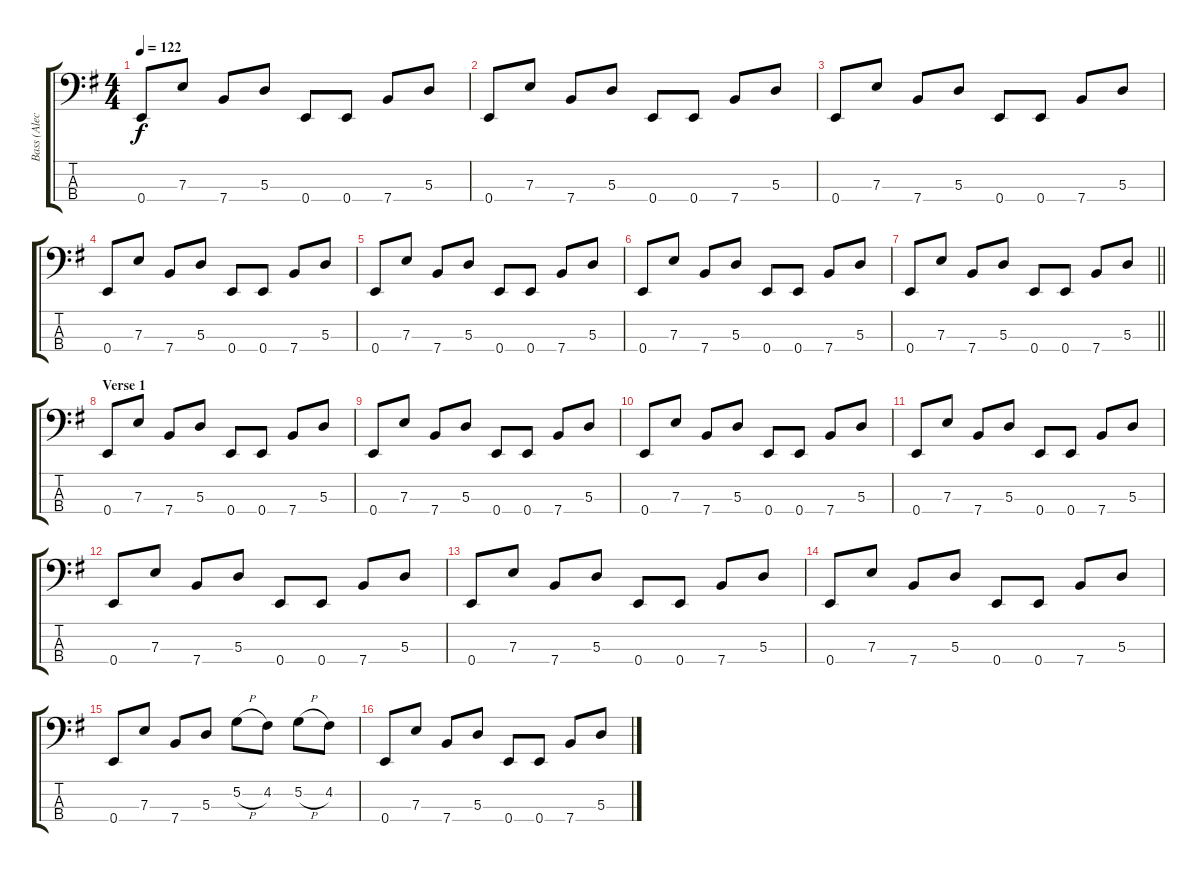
\track ("Bass (Alec John Such)" "Bass (Alec") {instrument electricbasspick}
\staff {score tabs}
\tuning (G2 D2 A1 E1) {hide}
\ts (4 4)
\tempo 122
\clef f4
\ks eminor
0.4.8{dy f} 7.3.8 7.4.8 5.3.8 0.4.8 0.4.8 7.4.8 5.3.8 |
0.4.8 7.3.8 7.4.8 5.3.8 0.4.8 0.4.8 7.4.8 5.3.8 |
0.4.8 7.3.8 7.4.8 5.3.8 0.4.8 0.4.8 7.4.8 5.3.8 |
0.4.8 7.3.8 7.4.8 5.3.8 0.4.8 0.4.8 7.4.8 5.3.8 |
0.4.8 7.3.8 7.4.8 5.3.8 0.4.8 0.4.8 7.4.8 5.3.8 |
0.4.8 7.3.8 7.4.8 5.3.8 0.4.8 0.4.8 7.4.8 5.3.8 |
\barLineRight lightlight
0.4.8 7.3.8 7.4.8 5.3.8 0.4.8 0.4.8 7.4.8 5.3.8 |
\section ("" "Verse 1")
0.4.8 7.3.8 7.4.8 5.3.8 0.4.8 0.4.8 7.4.8 5.3.8 |
0.4.8 7.3.8 7.4.8 5.3.8 0.4.8 0.4.8 7.4.8 5.3.8 |
0.4.8 7.3.8 7.4.8 5.3.8 0.4.8 0.4.8 7.4.8 5.3.8 |
0.4.8 7.3.8 7.4.8 5.3.8 0.4.8 0.4.8 7.4.8 5.3.8 |
0.4.8 7.3.8 7.4.8 5.3.8 0.4.8 0.4.8 7.4.8 5.3.8 |
0.4.8 7.3.8 7.4.8 5.3.8 0.4.8 0.4.8 7.4.8 5.3.8 |
0.4.8 7.3.8 7.4.8 5.3.8 0.4.8 0.4.8 7.4.8 5.3.8 |
0.4.8 7.3.8 7.4.8 5.3.8 5.2{h}.8 4.2.8 5.2{h}.8 4.2.8 |
0.4.8 7.3.8 7.4.8 5.3.8 0.4.8 0.4.8 7.4.8 5.3.8
